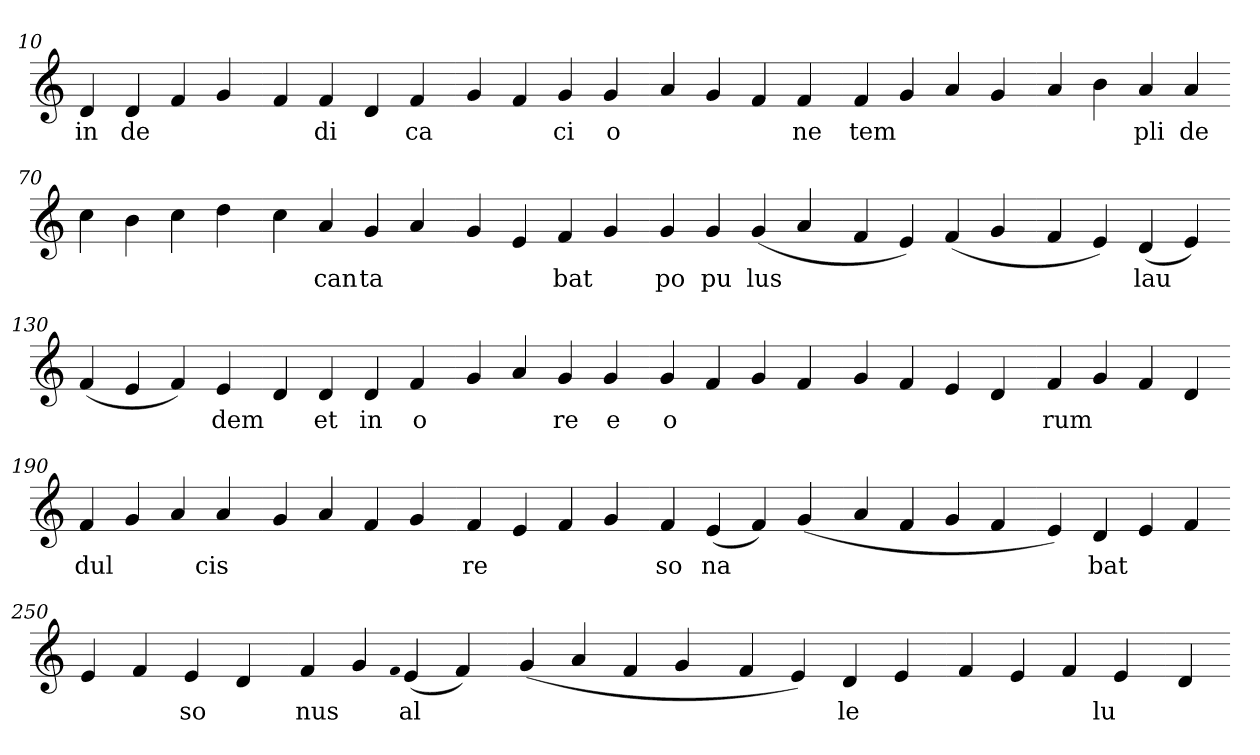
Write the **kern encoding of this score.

**kern	**text
*part1	*part1
*staff1	*staff1
*clefG2	*
=10.	=10.
4d	in
4d	de
4f	.
4g	.
=20.-	=20.-
4f	.
4f	di
4d	.
4f	ca
=30.-	=30.-
4g	.
4f	.
4g	ci
4g	o
=40.-	=40.-
4a	.
4g	.
4f	.
4f	ne
=50.-	=50.-
4f	tem
4g	.
4a	.
4g	.
=60.-	=60.-
4a	.
4b	.
4a	pli
4a	de
=70.-	=70.-
4cc	.
4b	.
4cc	.
4dd	.
=80.-	=80.-
4cc	.
4a	can
4g	ta
4a	.
=90.-	=90.-
4g	.
4e	.
4f	bat
4g	.
=100.-	=100.-
4g	po
4g	pu
(>4g	lus
4a	.
=110.-	=110.-
4f	.
4e)	.
(>4f	.
4g	.
=120.-	=120.-
4f	.
4e)	.
(>4d	lau
4e)	.
=130.-	=130.-
(>4f	.
4e	.
4f)	.
4e	dem
=140.-	=140.-
4d	.
4d	et
4d	in
4f	o
=150.-	=150.-
4g	.
4a	.
4g	re
4g	e
=160.-	=160.-
4g	o
4f	.
4g	.
4f	.
=170.-	=170.-
4g	.
4f	.
4e	.
4d	.
=180.-	=180.-
4f	rum
4g	.
4f	.
4d	.
=190.-	=190.-
4f	dul
4g	.
4a	.
4a	cis
=200.-	=200.-
4g	.
4a	.
4f	.
4g	.
=210.-	=210.-
4f	re
4e	.
4f	.
4g	.
=220.-	=220.-
4f	so
(>4e	na
4f)	.
(>4g	.
=230.-	=230.-
4a	.
4f	.
4g	.
4f	.
=240.-	=240.-
4e)	.
4d	bat
4e	.
4f	.
=250.-	=250.-
4e	.
4f	.
4e	so
4d	.
=260.-	=260.-
4f	nus
4g	.
qqf	.
(>4e	al
4f)	.
=270.-	=270.-
(>4g	.
4a	.
4f	.
4g	.
=280.-	=280.-
4f	.
4e)	.
4d	le
4e	.
=290.-	=290.-
4f	.
4e	.
4f	.
4e	lu
=300.-	=300.-
4d	.
=-	=-
*-	*-
